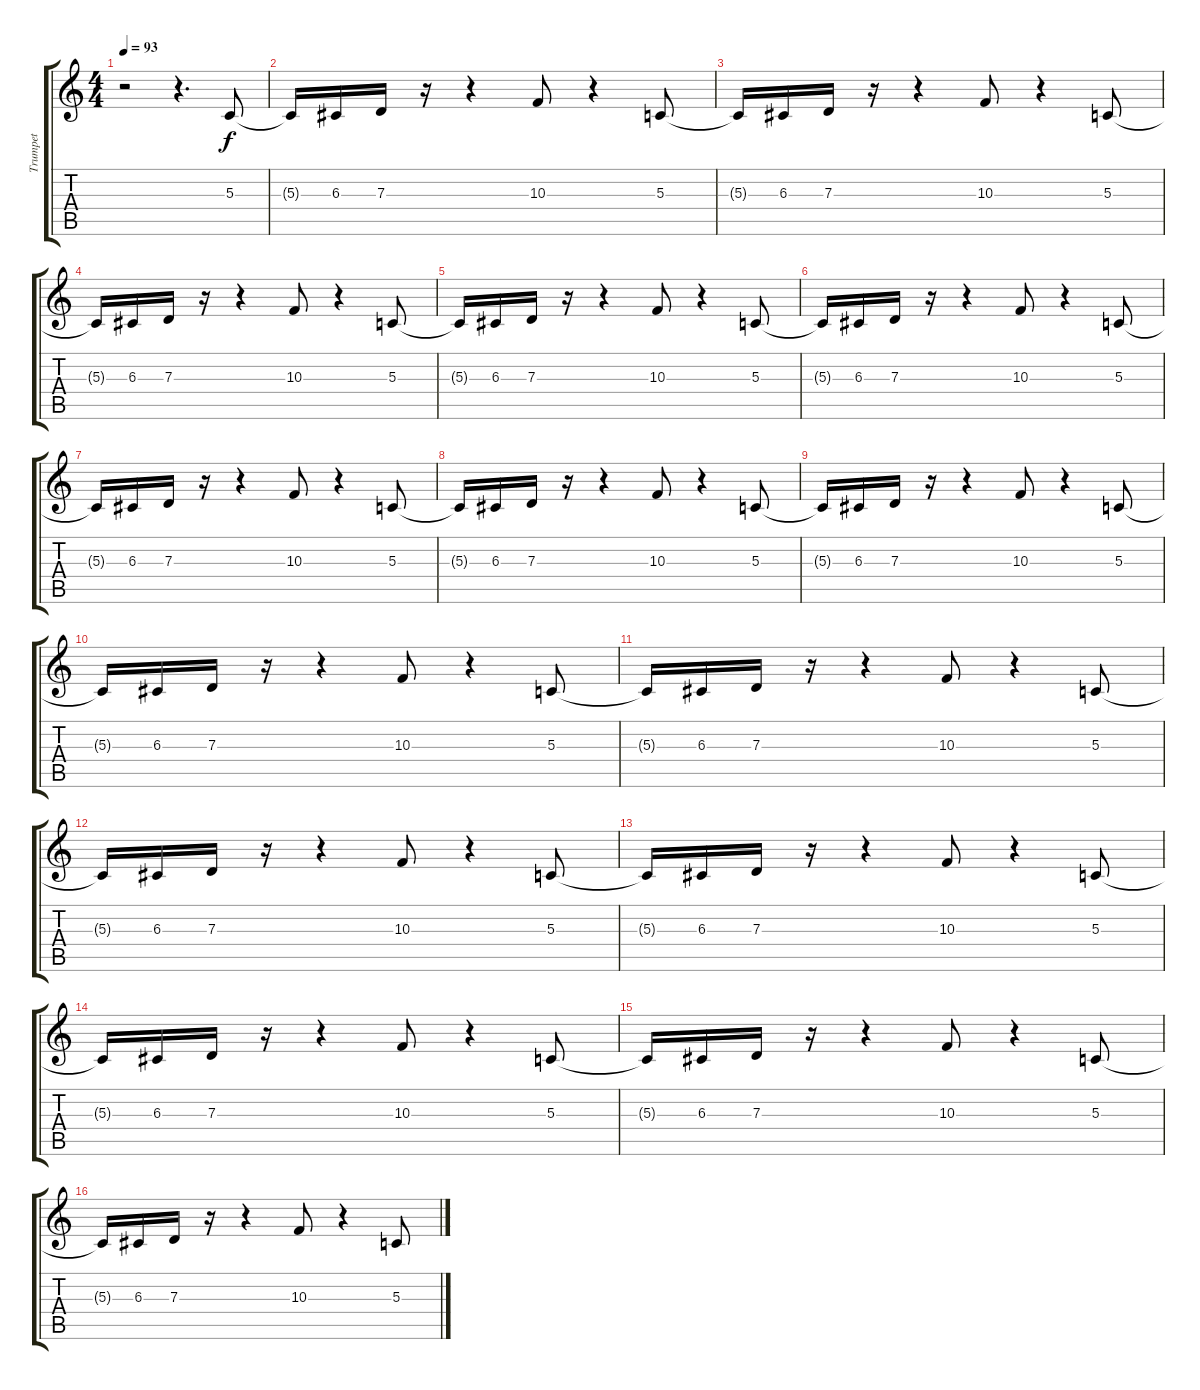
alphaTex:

\track ("Trumpet" "Trumpet") {instrument trumpet}
\staff {score tabs}
\tuning (E4 B3 G3 D3 A2 E2) {hide}
\ts (4 4)
\tempo 93
\clef g2
\ks c
r.2{dy f instrument trumpet} r.4{d} 5.3.8 |
5.3{t}.16 6.3.16 7.3.16 r.16 r.4 10.3.8 r.4 5.3.8 |
5.3{t}.16 6.3.16 7.3.16 r.16 r.4 10.3.8 r.4 5.3.8 |
5.3{t}.16 6.3.16 7.3.16 r.16 r.4 10.3.8 r.4 5.3.8 |
5.3{t}.16 6.3.16 7.3.16 r.16 r.4 10.3.8 r.4 5.3.8 |
5.3{t}.16 6.3.16 7.3.16 r.16 r.4 10.3.8 r.4 5.3.8 |
5.3{t}.16 6.3.16 7.3.16 r.16 r.4 10.3.8 r.4 5.3.8 |
5.3{t}.16 6.3.16 7.3.16 r.16 r.4 10.3.8 r.4 5.3.8 |
5.3{t}.16 6.3.16 7.3.16 r.16 r.4 10.3.8 r.4 5.3.8 |
5.3{t}.16 6.3.16 7.3.16 r.16 r.4 10.3.8 r.4 5.3.8 |
5.3{t}.16 6.3.16 7.3.16 r.16 r.4 10.3.8 r.4 5.3.8 |
5.3{t}.16 6.3.16 7.3.16 r.16 r.4 10.3.8 r.4 5.3.8 |
5.3{t}.16 6.3.16 7.3.16 r.16 r.4 10.3.8 r.4 5.3.8 |
5.3{t}.16 6.3.16 7.3.16 r.16 r.4 10.3.8 r.4 5.3.8 |
5.3{t}.16 6.3.16 7.3.16 r.16 r.4 10.3.8 r.4 5.3.8 |
5.3{t}.16 6.3.16 7.3.16 r.16 r.4 10.3.8 r.4 5.3.8
